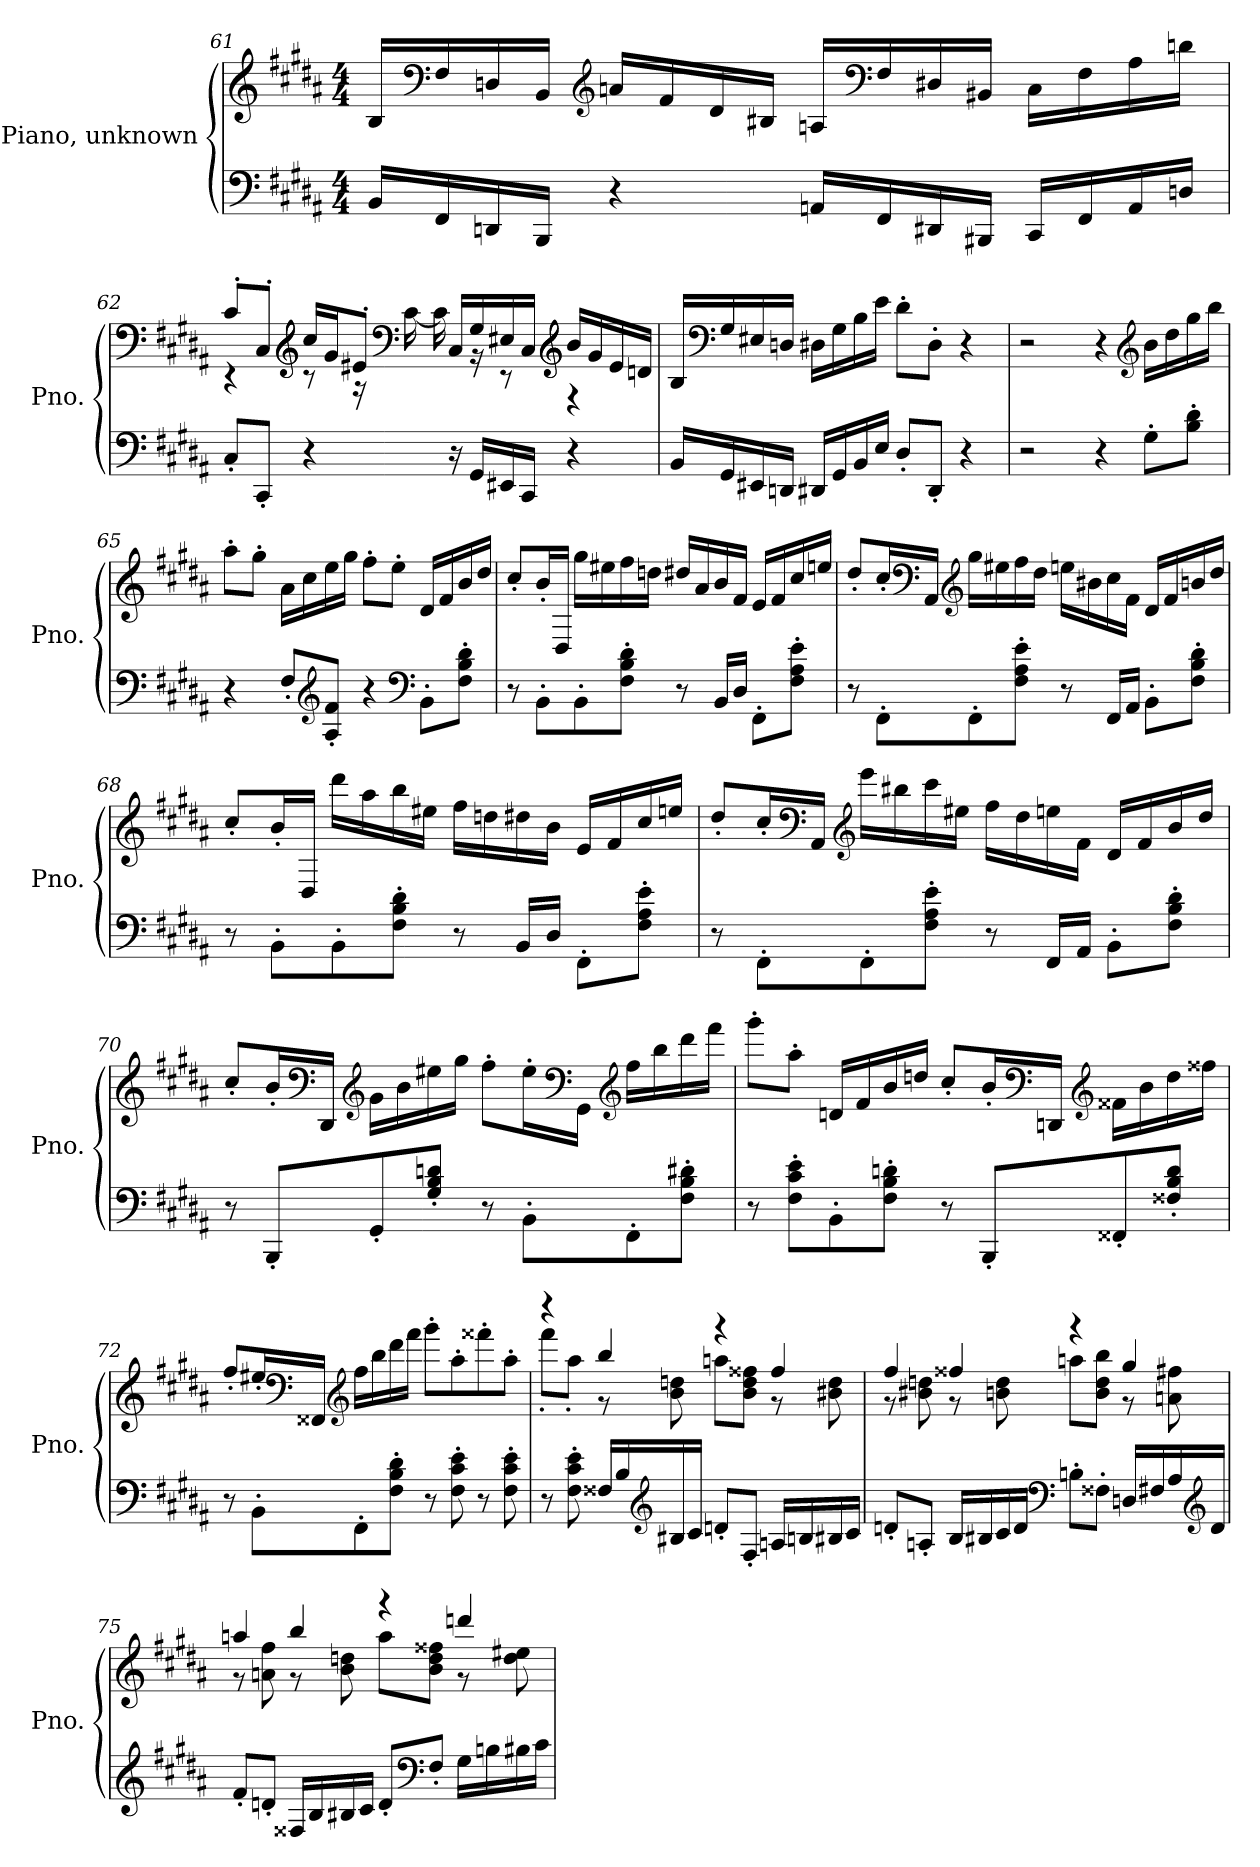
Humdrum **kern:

**kern	**kern
*part1	*part1
*staff2	*staff1
*I"Piano, unknown	*
*I'Pno.	*
!!LO:LB:g=z
*clefF4	*clefG2
*k[f#c#g#d#a#]	*k[f#c#g#d#a#]
*M4/4	*M4/4
=61	=61
16BB/LL	16B/LL
*	*clefF4
16FF#/	16F#/
16DDn/	16Dn/
16BBB/JJ	16BB/JJ
*	*clefG2
4r	16an/LL
.	16f#/
.	16d#/
.	16B#X/JJ
16AAn/LL	16An/LL
*	*clefF4
16FF#/	16F#/
16DD#X/	16D#X/
16BBB#X/JJ	16BB#X/JJ
16CC#/LL	16C#\LL
16FF#/	16F#\
16AA/	16A\
16Dn/JJ	16dn\JJ
!!LO:LB:g=z
=62	=62
*	*^
8C#'/L	8c#'/L	4r
8CC#'/J	8C#'/J	.
*	*clefG2	*
4r	16cc#/LL	8r
.	16g#/J	.
.	8e#X'/J	16r
*	*clefF4	*
.	.	[16c#\
16r	16C#/LL	16c#\]
16GG#/LL	16G#/	16r
16EE#X/	16E#X/	8r
16CC#/JJ	16C#/JJ	.
*	*clefG2	*
4r	16b/LL	4r
.	16g#/	.
.	16e#/	.
.	16dn/JJ	.
*	*v	*v
=63	=63
16BB/LL	16B/LL
*	*clefF4
16GG#/	16G#/
16EE#X/	16E#X/
16DDn/JJ	16Dn/JJ
16DD#X/LL	16D#X\LL
16GG#/	16G#\
16BB/	16B\
16E/JJ	16e\JJ
8D#'/L	8d#'\L
8DD#'/J	8D#'\J
4r	4r
!!LO:LB:g=z
=64	=64
2r	2r
4r	4r
*	*clefG2
8G#'\L	16b\LL
.	16dd#\
8B\' 8d#\'J	16gg#\
.	16bb\JJ
=65	=65
4r	8aa#'\L
.	8gg#'\J
8F#'/L	16a#\LL
.	16cc#\
*clefG2	*
8A#/' 8f#/'J	16ee\
.	16gg#\JJ
4r	8ff#'\L
.	8ee'\J
*clefF4	*
8BB'\L	16d#/LL
.	16f#/
8F#\' 8B\' 8d#\'J	16b/
.	16dd#/JJ
=66	=66
8r	8cc#'/L
8BB'\L	16b'/L
.	16D#/JJ
8BB'\	16gg#\LL
.	16ee#X\
8F#\' 8B\' 8d#\'J	16ff#\
.	16ddn\JJ
8r	16dd#X/LL
.	16a#/
16BB/LL	16b/
16D#/JJ	16f#/JJ
8FF#'\L	16e/LL
.	16f#/
8F#\' 8A#\' 8e\'J	16cc#/
.	16een/JJ
!!LO:LB:g=z
=67	=67
8r	8dd#'/L
8FF#'\L	16cc#'/L
*	*clefF4
.	16AA#/JJ
*	*clefG2
8FF#'\	16gg#\LL
.	16ee#X\
8F#\' 8A#\' 8e\'J	16ff#\
.	16dd#\JJ
8r	16een\LL
.	16b#X\
16FF#/LL	16cc#\
16AA#/JJ	16f#\JJ
8BB'\L	16d#/LL
.	16f#/
8F#\' 8B\' 8d#\'J	16bn/
.	16dd#/JJ
=68	=68
8r	8cc#'/L
8BB'\L	16b'/L
.	16D#/JJ
8BB'\	16ddd#\LL
.	16aa#\
8F#\' 8B\' 8d#\'J	16bb\
.	16ee#X\JJ
8r	16ff#\LL
.	16ddn\
16BB/LL	16dd#X\
16D#/JJ	16b\JJ
8FF#'\L	16e/LL
.	16f#/
8F#\' 8A#\' 8e\'J	16cc#/
.	16een/JJ
!!LO:PB:g=z
=69	=69
8r	8dd#'/L
8FF#'\L	16cc#'/L
*	*clefF4
.	16AA#/JJ
*	*clefG2
8FF#'\	16eee\LL
.	16bb#X\
8F#\' 8A#\' 8e\'J	16ccc#\
.	16ee#X\JJ
8r	16ff#\LL
.	16dd#\
16FF#/LL	16een\
16AA#/JJ	16f#\JJ
8BB'\L	16d#/LL
.	16f#/
8F#\' 8B\' 8d#\'J	16b/
.	16dd#/JJ
=70	=70
8r	8cc#'/L
8BBB'/L	16b'/L
*	*clefF4
.	16DD#/JJ
*	*clefG2
8GG#'/	16g#\LL
.	16b\
8G#/' 8B/' 8dn/'J	16ee#X\
.	16gg#\JJ
8r	8ff#'\L
8BB'\L	16ee#'\L
*	*clefF4
.	16GG#\JJ
*	*clefG2
8FF#'\	16ff#\LL
.	16bb\
8F#\' 8B\' 8d#X\'J	16ddd#\
.	16fff#\JJ
!!LO:LB:g=z
=71	=71
8r	8ggg#'\L
8F#\' 8c#\' 8e\'L	8aa#'\J
8BB'\	16dn/LL
.	16f#/
8F#\' 8B\' 8dn\'J	16b/
.	16ddn/JJ
8r	8cc#'/L
8BBB'/L	16b'/L
*	*clefF4
.	16DDn/JJ
*	*clefG2
8FF##X'/	16f##X\LL
.	16b\
8F##X/' 8B/' 8d/'J	16dd\
.	16ff##X\JJ
=72	=72
8r	8ff#'/L
8BB'\L	16ee#X'/L
*	*clefF4
.	16FF##X/JJ
*	*clefG2
8FF#'\	16ff#\LL
.	16bb\
8F#\' 8B\' 8d#\'J	16ddd#\
.	16fff#\JJ
8r	8ggg#'\L
8F#\' 8c#\' 8e\'	8aa#'\
8r	8fff##X'\
8F#\' 8c#\' 8e\'	8aa#'\J
!!LO:LB:g=z
=73	=73
*	*^
8r	4r	8fff#'\L
8F#\' 8c#\' 8e\'	.	8aa#'\J
16F##X/LL	4bb/	8r
16B/	.	.
*clefG2	*	*
16B#X/	.	8b\ 8ddn\
16c#/JJ	.	.
8dn'/L	4r	8aan\L
8F##'/J	.	8b\ 8dd\ 8ff##X\J
16An/LL	4ff##/	8r
16Bn/	.	.
16B#X/	.	8b#X\ 8dd\
16c#/JJ	.	.
=74	=74	=74
8dn'/L	4ff#/	8r
8An'/J	.	8b#X\ 8ddn\
16B/LL	4ff##X/	8r
16B#X/	.	.
16c#/	.	8bn\ 8dd\
16d/JJ	.	.
*clefF4	*	*
8Bn'\L	4r	8aan\L
8F##X'\J	.	8b\ 8dd\ 8bb\J
16Dn/LL	4gg#/	8r
16F#X/	.	.
16A/	.	8an\ 8ff#X\
*clefG2	*	*
16d/JJ	.	.
!!LO:LB:g=z	!!
=75	=75	=75
8f#'/L	4aan/	8r
8dn'/J	.	8an\ 8ff#\
16F##X/LL	4bb/	8r
16B/	.	.
16B#X/	.	8b\ 8ddn\
16c#/JJ	.	.
8d'/L	4r	8aa\L
*clefF4	*	*
8F##'/J	.	8b\ 8dd\ 8ff##X\J
16G#\LL	4dddn/	8r
16Bn\	.	.
16B#X\	.	8dd\ 8ee#X\
16c#\JJ	.	.
*	*v	*v
=	=
*-	*-
